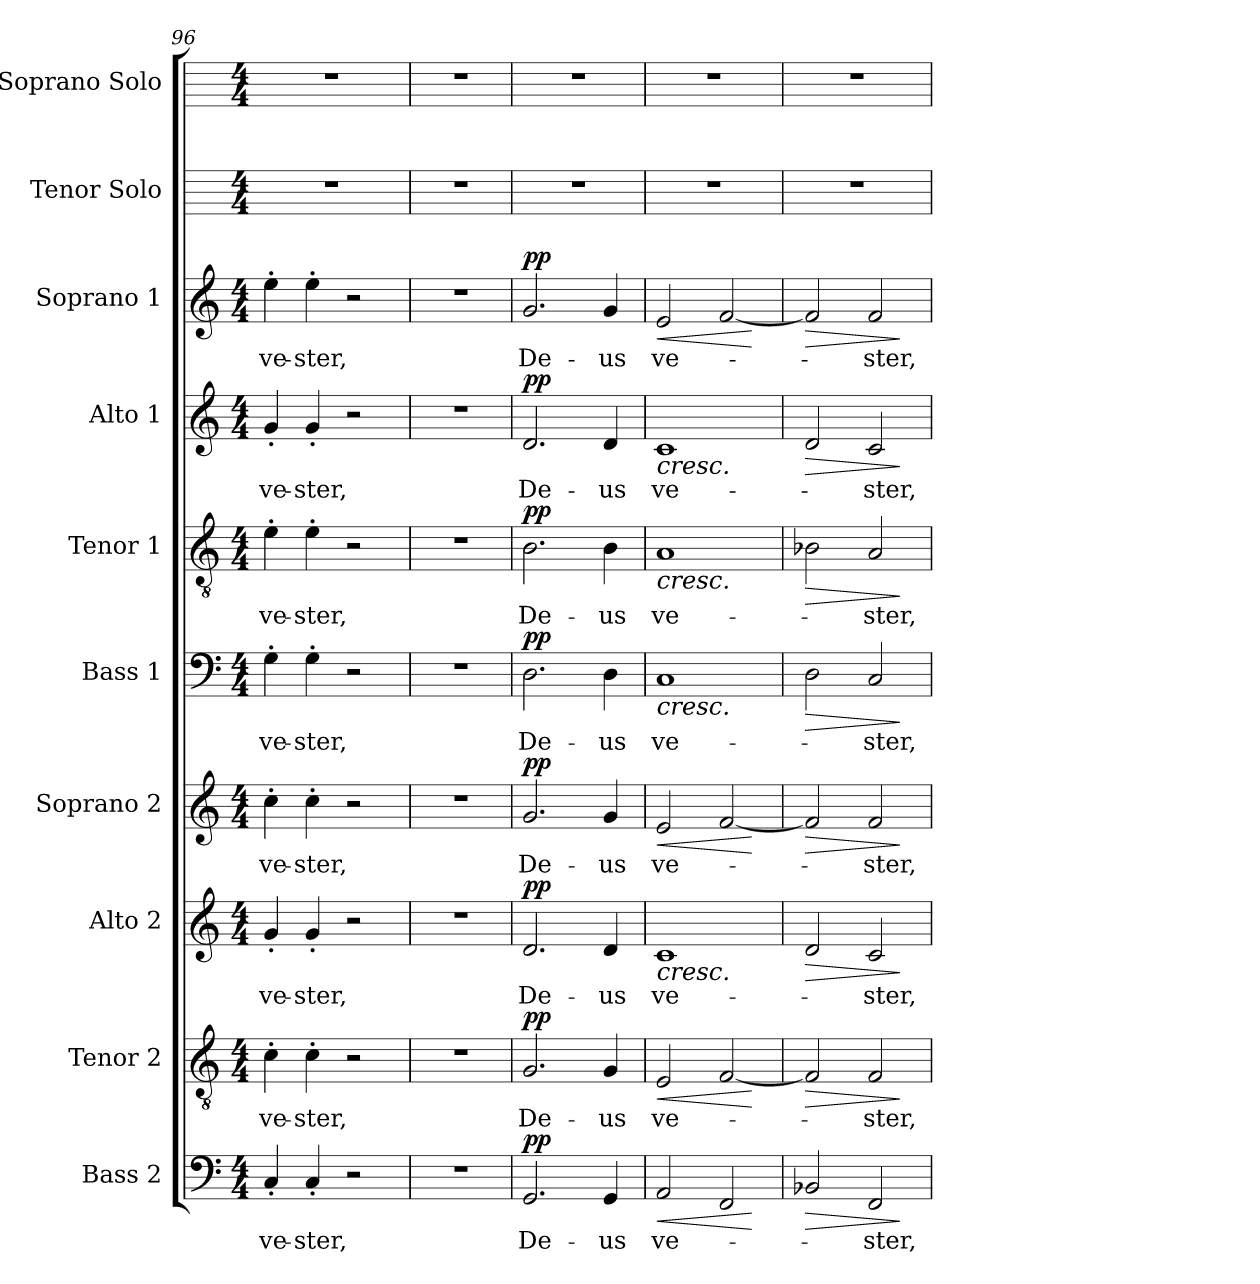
**kern	**text	**dynam	**kern	**text	**dynam	**kern	**text	**dynam	**kern	**text	**dynam	**kern	**text	**dynam	**kern	**text	**dynam	**kern	**text	**dynam	**kern	**text	**dynam	**kern	**kern
*part10	*part10	*part10	*part9	*part9	*part9	*part8	*part8	*part8	*part7	*part7	*part7	*part6	*part6	*part6	*part5	*part5	*part5	*part4	*part4	*part4	*part3	*part3	*part3	*part2	*part1
*staff10	*staff10	*staff10	*staff9	*staff9	*staff9	*staff8	*staff8	*staff8	*staff7	*staff7	*staff7	*staff6	*staff6	*staff6	*staff5	*staff5	*staff5	*staff4	*staff4	*staff4	*staff3	*staff3	*staff3	*staff2	*staff1
*I"Bass 2	*	*	*I"Tenor 2	*	*	*I"Alto 2	*	*	*I"Soprano 2	*	*	*I"Bass 1	*	*	*I"Tenor 1	*	*	*I"Alto 1	*	*	*I"Soprano 1	*	*	*I"Tenor Solo	*I"Soprano Solo
*I'Bass 2	*	*	*I'Tenor 2	*	*	*I'Alto 2	*	*	*I'Soprano 2	*	*	*I'Bass 1	*	*	*I'Tenor 1	*	*	*I'Alto 1	*	*	*I'Soprano 1	*	*	*I'Tenor Solo	*I'Soprano Solo
*clefF4	*	*	*clefGv2	*	*	*clefG2	*	*	*clefG2	*	*	*clefF4	*	*	*clefGv2	*	*	*clefG2	*	*	*clefG2	*	*	*	*
*k[]	*	*	*k[]	*	*	*k[]	*	*	*k[]	*	*	*k[]	*	*	*k[]	*	*	*k[]	*	*	*k[]	*	*	*	*
*C:	*	*	*C:	*	*	*C:	*	*	*C:	*	*	*C:	*	*	*C:	*	*	*C:	*	*	*C:	*	*	*	*
*M4/4	*	*	*M4/4	*	*	*M4/4	*	*	*M4/4	*	*	*M4/4	*	*	*M4/4	*	*	*M4/4	*	*	*M4/4	*	*	*M4/4	*M4/4
=96	=96	=96	=96	=96	=96	=96	=96	=96	=96	=96	=96	=96	=96	=96	=96	=96	=96	=96	=96	=96	=96	=96	=96	=96	=96
!	!LO:LY:b	!	!	!LO:LY:b	!	!	!LO:LY:b	!	!	!LO:LY:b	!	!	!LO:LY:b	!	!	!LO:LY:b	!	!	!LO:LY:b	!	!	!LO:LY:b	!	!	!
4C'	ve-	.	4c'	ve-	.	4g'	ve-	.	4cc'	ve-	.	4G'	ve-	.	4e'	ve-	.	4g'	ve-	.	4ee'	ve-	.	1r	1r
!	!LO:LY:b	!	!	!LO:LY:b	!	!	!LO:LY:b	!	!	!LO:LY:b	!	!	!LO:LY:b	!	!	!LO:LY:b	!	!	!LO:LY:b	!	!	!LO:LY:b	!	!	!
4C'	-ster,	.	4c'	-ster,	.	4g'	-ster,	.	4cc'	-ster,	.	4G'	-ster,	.	4e'	-ster,	.	4g'	-ster,	.	4ee'	-ster,	.	.	.
2r	.	.	2r	.	.	2r	.	.	2r	.	.	2r	.	.	2r	.	.	2r	.	.	2r	.	.	.	.
=97	=97	=97	=97	=97	=97	=97	=97	=97	=97	=97	=97	=97	=97	=97	=97	=97	=97	=97	=97	=97	=97	=97	=97	=97	=97
1r	.	.	1r	.	.	1r	.	.	1r	.	.	1r	.	.	1r	.	.	1r	.	.	1r	.	.	1r	1r
=98	=98	=98	=98	=98	=98	=98	=98	=98	=98	=98	=98	=98	=98	=98	=98	=98	=98	=98	=98	=98	=98	=98	=98	=98	=98
!	!LO:LY:b	!LO:DY:a	!	!LO:LY:b	!LO:DY:a	!	!LO:LY:b	!LO:DY:a	!	!LO:LY:b	!LO:DY:a	!	!LO:LY:b	!LO:DY:a	!	!LO:LY:b	!LO:DY:a	!	!LO:LY:b	!LO:DY:a	!	!LO:LY:b	!LO:DY:a	!	!
2.GG	De-	pp	2.G	De-	pp	2.d	De-	pp	2.g	De-	pp	2.D	De-	pp	2.B	De-	pp	2.d	De-	pp	2.g	De-	pp	1r	1r
!	!LO:LY:b	!	!	!LO:LY:b	!	!	!LO:LY:b	!	!	!LO:LY:b	!	!	!LO:LY:b	!	!	!LO:LY:b	!	!	!LO:LY:b	!	!	!LO:LY:b	!	!	!
4GG	-us	.	4G	-us	.	4d	-us	.	4g	-us	.	4D	-us	.	4B	-us	.	4d	-us	.	4g	-us	.	.	.
=99	=99	=99	=99	=99	=99	=99	=99	=99	=99	=99	=99	=99	=99	=99	=99	=99	=99	=99	=99	=99	=99	=99	=99	=99	=99
!	!LO:LY:b	!LO:HP:b	!	!LO:LY:b	!LO:HP:b	!	!LO:LY:b	!LO:HP:b	!	!LO:LY:b	!LO:HP:b	!	!LO:LY:b	!LO:HP:b	!	!LO:LY:b	!LO:HP:b	!	!LO:LY:b	!LO:HP:b	!	!LO:LY:b	!LO:HP:b	!	!
2AA	ve-	<	2E	ve-	<	1c	ve-	<	2e	ve-	<	1C	ve-	<	1A	ve-	<	1c	ve-	<	2e	ve-	<	1r	1r
2FF	.	.	[2F	.	.	.	.	.	[2f	.	.	.	.	.	.	.	.	.	.	.	[2f	.	.	.	.
.	.	[	.	.	[	.	.	.	.	.	[	.	.	.	.	.	.	.	.	.	.	.	[	.	.
=100	=100	=100	=100	=100	=100	=100	=100	=100	=100	=100	=100	=100	=100	=100	=100	=100	=100	=100	=100	=100	=100	=100	=100	=100	=100
!	!	!LO:HP:b	!	!	!LO:HP:b	!	!	!LO:HP:b	!	!	!LO:HP:b	!	!	!LO:HP:b	!	!	!LO:HP:b	!	!	!LO:HP:b	!	!	!LO:HP:b	!	!
2BB-X	.	>	2F]	.	>	2d	.	>	2f]	.	>	2D	.	>	2B-X	.	>	2d	.	>	2f]	.	>	1r	1r
!	!LO:LY:b	!	!	!LO:LY:b	!	!	!LO:LY:b	!	!	!LO:LY:b	!	!	!LO:LY:b	!	!	!LO:LY:b	!	!	!LO:LY:b	!	!	!LO:LY:b	!	!	!
2FF	-ster,	.	2F	-ster,	.	2c	-ster,	[	2f	-ster,	.	2C	-ster,	[	2A	-ster,	[	2c	-ster,	[	2f	-ster,	.	.	.
.	.	]	.	.	]	.	.	]	.	.	]	.	.	]	.	.	]	.	.	]	.	.	]	.	.
=	=	=	=	=	=	=	=	=	=	=	=	=	=	=	=	=	=	=	=	=	=	=	=	=	=
*-	*-	*-	*-	*-	*-	*-	*-	*-	*-	*-	*-	*-	*-	*-	*-	*-	*-	*-	*-	*-	*-	*-	*-	*-	*-
